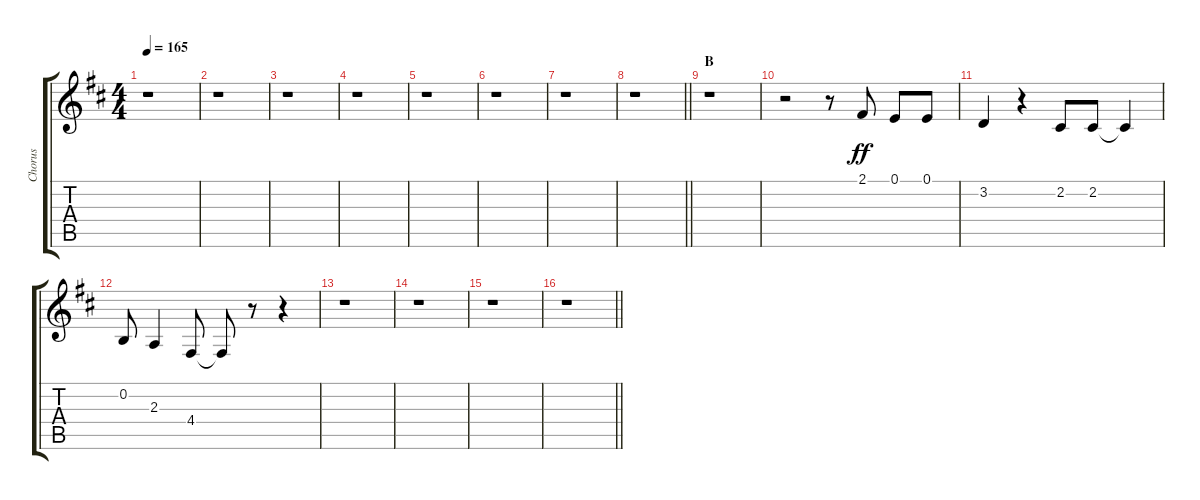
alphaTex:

\track ("Chorus" "Chorus") {instrument voiceoohs}
\staff {score tabs}
\tuning (E4 B3 G3 D3 A2 E2) {hide}
\ts (4 4)
\tempo 165
\clef g2
\ks d
r.1{dy ff} |
r.1 |
r.1 |
r.1 |
r.1 |
r.1 |
r.1 |
\barLineRight lightlight
r.1 |
\section ("" "B")
r.1 |
r.2 r.8 2.1.8 0.1.8 0.1.8 |
3.2.4 r.4 2.2.8 2.2.8 2.2{t}.4 |
0.2.8 2.3.4 4.4.8 4.4{t}.8 r.8 r.4 |
r.1 |
r.1 |
r.1 |
\barLineRight lightlight
r.1
